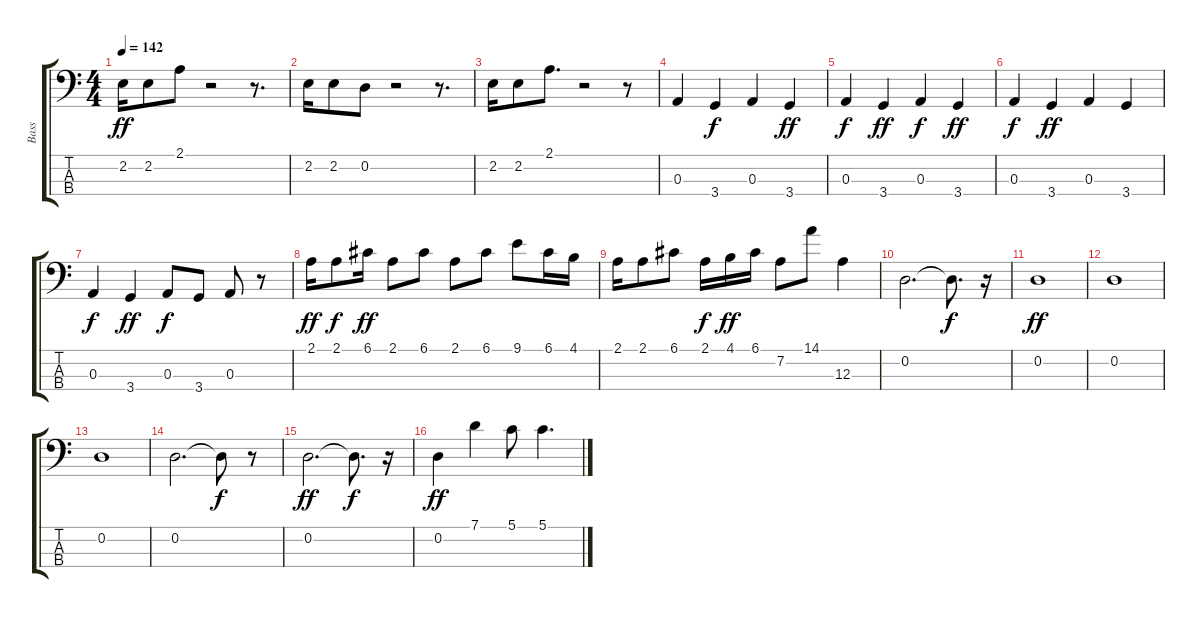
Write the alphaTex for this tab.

\track ("Bass" "Bass") {instrument electricbassfinger}
\staff {score tabs}
\tuning (G2 D2 A1 E1) {hide}
\ts (4 4)
\tempo 142
\clef f4
\ks c
2.2.16{dy ff} 2.2.8 2.1.8 r.2 r.8{d} |
2.2.16 2.2.8 0.2.8 r.2 r.8{d} |
2.2.16 2.2.8 2.1.8{d} r.2 r.8 |
0.3.4 3.4.4{dy f} 0.3.4 3.4.4{dy ff} |
0.3.4{dy f} 3.4.4{dy ff} 0.3.4{dy f} 3.4.4{dy ff} |
0.3.4{dy f} 3.4.4{dy ff} 0.3.4 3.4.4 |
0.3.4{dy f} 3.4.4{dy ff} 0.3.8{dy f} 3.4.8 0.3.8 r.8 |
2.1.16{dy ff} 2.1.8{dy f} 6.1.16{dy ff} 2.1.8 6.1.8 2.1.8 6.1.8 9.1.8 6.1.16 4.1.16 |
2.1.16 2.1.8 6.1.8 2.1.16{dy f} 4.1.16{dy ff} 6.1.16 7.2.8 14.1.8 12.3.4 |
0.2.2{d} 0.2{t}.8{d dy f} r.16 |
0.2.1{dy ff} |
0.2.1 |
0.2.1 |
0.2.2{d} 0.2{t}.8{dy f} r.8 |
0.2.2{d dy ff} 0.2{t}.8{d dy f} r.16 |
0.2.4{dy ff} 7.1.4 5.1.8 5.1.4{d}
